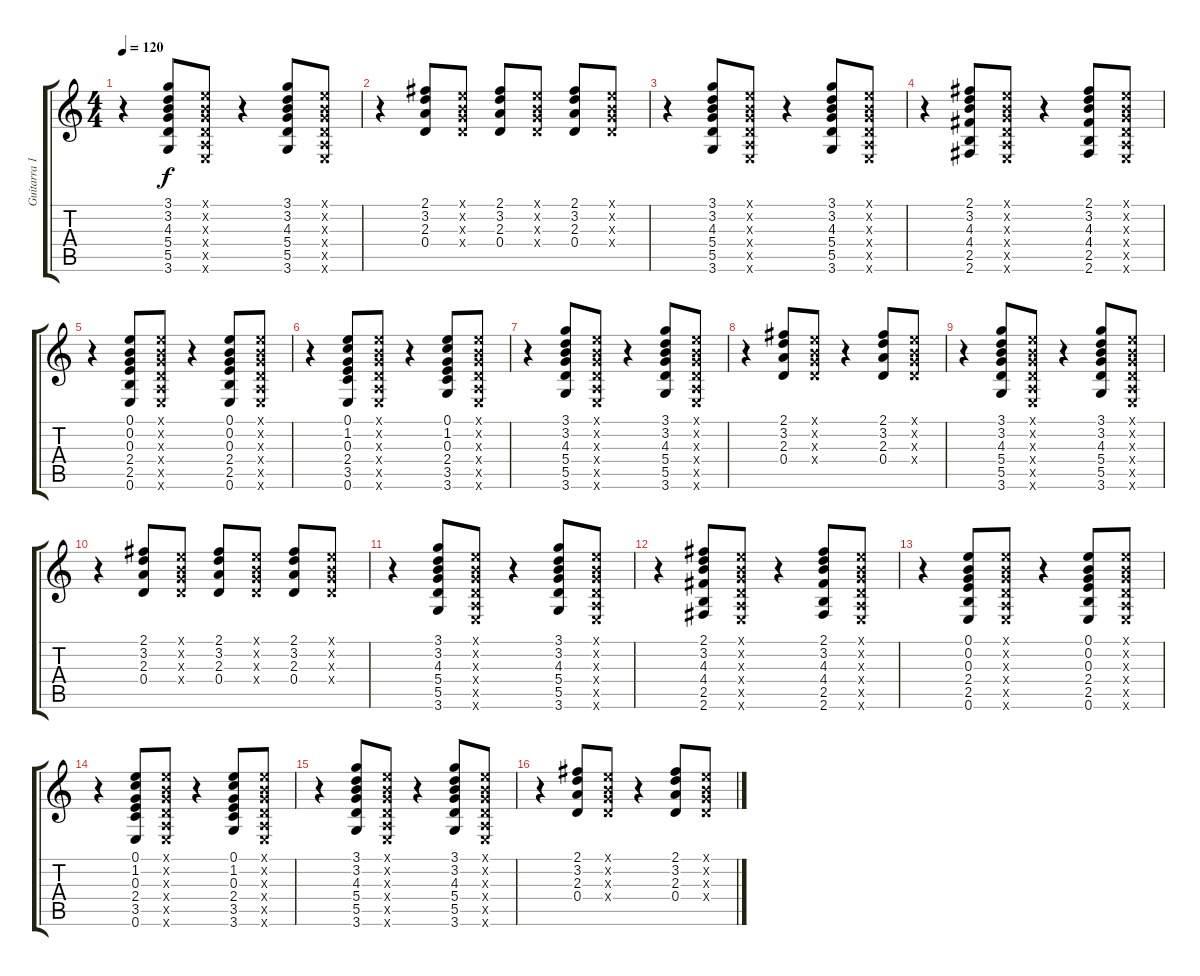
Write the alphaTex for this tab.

\track ("Guitarra 1" "Guitarra 1") {instrument electricguitarclean}
\staff {score tabs}
\tuning (E4 B3 G3 D3 A2 E2) {hide}
\ts (4 4)
\tempo 120
\clef g2
\ks c
r.4{dy f} (3.1 3.2 4.3 5.4 5.5 3.6).8 (0.1{x} 0.2{x} 0.3{x} 0.4{x} 0.5{x} 0.6{x}).8 r.4 (3.1 3.2 4.3 5.4 5.5 3.6).8 (0.1{x} 0.2{x} 0.3{x} 0.4{x} 0.5{x} 0.6{x}).8 |
r.4 (2.1 3.2 2.3 0.4).8 (0.1{x} 0.2{x} 0.3{x} 0.4{x}).8 (2.1 3.2 2.3 0.4).8 (0.1{x} 0.2{x} 0.3{x} 0.4{x}).8 (2.1 3.2 2.3 0.4).8 (0.1{x} 0.2{x} 0.3{x} 0.4{x}).8 |
r.4 (3.1 3.2 4.3 5.4 5.5 3.6).8 (0.1{x} 0.2{x} 0.3{x} 0.4{x} 0.5{x} 0.6{x}).8 r.4 (3.1 3.2 4.3 5.4 5.5 3.6).8 (0.1{x} 0.2{x} 0.3{x} 0.4{x} 0.5{x} 0.6{x}).8 |
r.4 (2.1 3.2 4.3 4.4 2.5 2.6).8 (0.1{x} 0.2{x} 0.3{x} 0.4{x} 0.5{x} 0.6{x}).8 r.4 (2.1 3.2 4.3 4.4 2.5 2.6).8 (0.1{x} 0.2{x} 0.3{x} 0.4{x} 0.5{x} 0.6{x}).8 |
r.4 (0.1 0.2 0.3 2.4 2.5 0.6).8 (0.1{x} 0.2{x} 0.3{x} 0.4{x} 0.5{x} 0.6{x}).8 r.4 (0.1 0.2 0.3 2.4 2.5 0.6).8 (0.1{x} 0.2{x} 0.3{x} 0.4{x} 0.5{x} 0.6{x}).8 |
r.4 (0.1 1.2 0.3 2.4 3.5 0.6).8 (0.1{x} 0.2{x} 0.3{x} 0.4{x} 0.5{x} 0.6{x}).8 r.4 (0.1 1.2 0.3 2.4 3.5 3.6).8 (0.1{x} 0.2{x} 0.3{x} 0.4{x} 0.5{x} 0.6{x}).8 |
r.4 (3.1 3.2 4.3 5.4 5.5 3.6).8 (0.1{x} 0.2{x} 0.3{x} 0.4{x} 0.5{x} 0.6{x}).8 r.4 (3.1 3.2 4.3 5.4 5.5 3.6).8 (0.1{x} 0.2{x} 0.3{x} 0.4{x} 0.5{x} 0.6{x}).8 |
r.4 (2.1 3.2 2.3 0.4).8 (0.1{x} 0.2{x} 0.3{x} 0.4{x}).8 r.4 (2.1 3.2 2.3 0.4).8 (0.1{x} 0.2{x} 0.3{x} 0.4{x}).8 |
r.4 (3.1 3.2 4.3 5.4 5.5 3.6).8 (0.1{x} 0.2{x} 0.3{x} 0.4{x} 0.5{x} 0.6{x}).8 r.4 (3.1 3.2 4.3 5.4 5.5 3.6).8 (0.1{x} 0.2{x} 0.3{x} 0.4{x} 0.5{x} 0.6{x}).8 |
r.4 (2.1 3.2 2.3 0.4).8 (0.1{x} 0.2{x} 0.3{x} 0.4{x}).8 (2.1 3.2 2.3 0.4).8 (0.1{x} 0.2{x} 0.3{x} 0.4{x}).8 (2.1 3.2 2.3 0.4).8 (0.1{x} 0.2{x} 0.3{x} 0.4{x}).8 |
r.4 (3.1 3.2 4.3 5.4 5.5 3.6).8 (0.1{x} 0.2{x} 0.3{x} 0.4{x} 0.5{x} 0.6{x}).8 r.4 (3.1 3.2 4.3 5.4 5.5 3.6).8 (0.1{x} 0.2{x} 0.3{x} 0.4{x} 0.5{x} 0.6{x}).8 |
r.4 (2.1 3.2 4.3 4.4 2.5 2.6).8 (0.1{x} 0.2{x} 0.3{x} 0.4{x} 0.5{x} 0.6{x}).8 r.4 (2.1 3.2 4.3 4.4 2.5 2.6).8 (0.1{x} 0.2{x} 0.3{x} 0.4{x} 0.5{x} 0.6{x}).8 |
r.4 (0.1 0.2 0.3 2.4 2.5 0.6).8 (0.1{x} 0.2{x} 0.3{x} 0.4{x} 0.5{x} 0.6{x}).8 r.4 (0.1 0.2 0.3 2.4 2.5 0.6).8 (0.1{x} 0.2{x} 0.3{x} 0.4{x} 0.5{x} 0.6{x}).8 |
r.4 (0.1 1.2 0.3 2.4 3.5 0.6).8 (0.1{x} 0.2{x} 0.3{x} 0.4{x} 0.5{x} 0.6{x}).8 r.4 (0.1 1.2 0.3 2.4 3.5 3.6).8 (0.1{x} 0.2{x} 0.3{x} 0.4{x} 0.5{x} 0.6{x}).8 |
r.4 (3.1 3.2 4.3 5.4 5.5 3.6).8 (0.1{x} 0.2{x} 0.3{x} 0.4{x} 0.5{x} 0.6{x}).8 r.4 (3.1 3.2 4.3 5.4 5.5 3.6).8 (0.1{x} 0.2{x} 0.3{x} 0.4{x} 0.5{x} 0.6{x}).8 |
r.4 (2.1 3.2 2.3 0.4).8 (0.1{x} 0.2{x} 0.3{x} 0.4{x}).8 r.4 (2.1 3.2 2.3 0.4).8 (0.1{x} 0.2{x} 0.3{x} 0.4{x}).8
